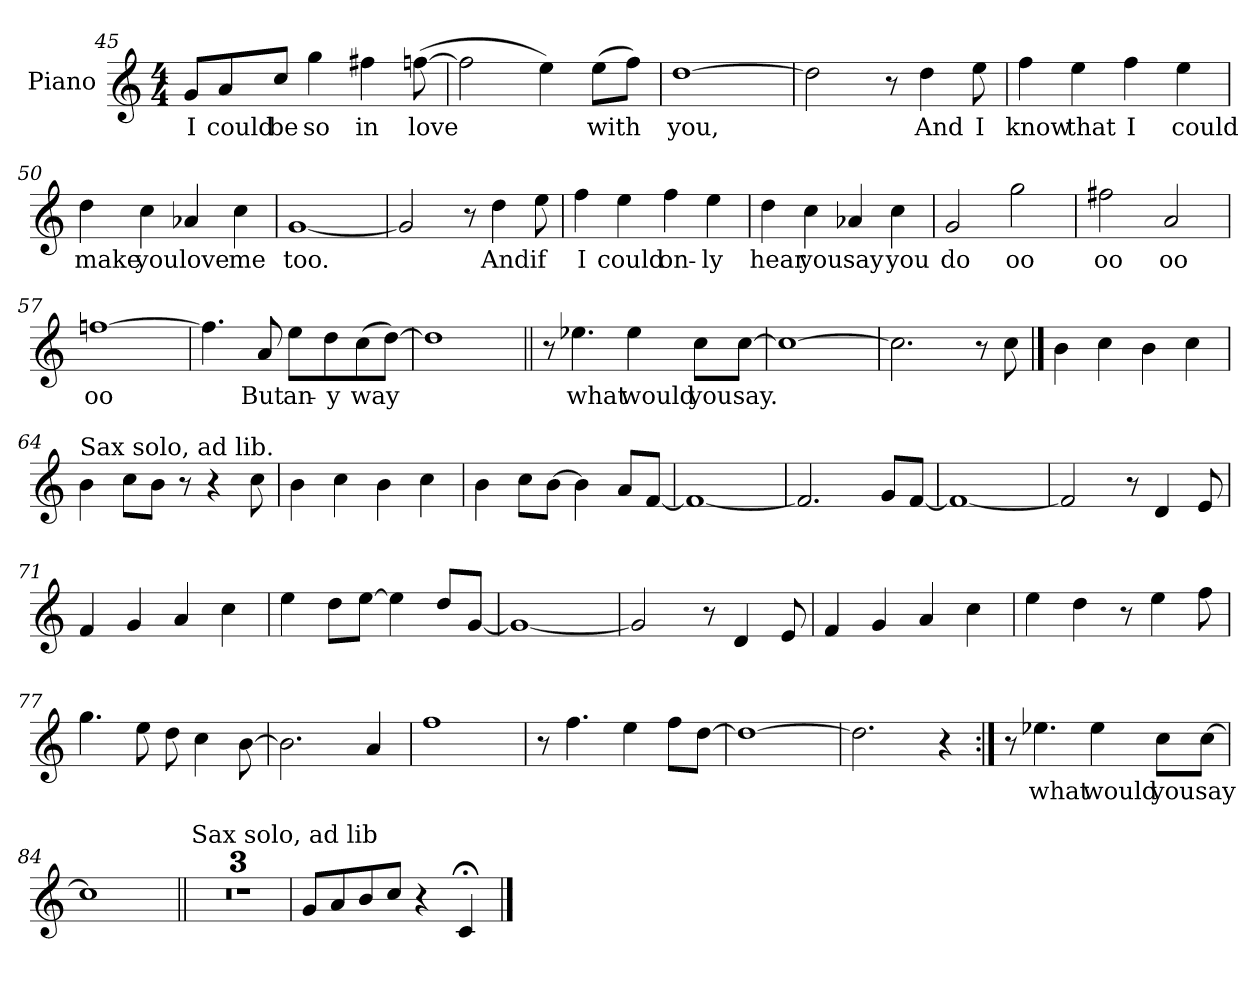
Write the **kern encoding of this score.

**kern	**text
*part1	*part1
*staff1	*staff1
*I"Piano	*
*I'Pno.	*
*clefG2	*
*k[]	*
*C:	*
*M4/4	*
=45	=45
8g/L	I
8a/	could
8cc/J	be
4gg\	so
4ff#X\	in
([8ffn\	love
!!LO:LB:g=z
=46	=46
2ff\]	.
4ee\)	.
(8ee\L	with
8ff\J)	.
=47	=47
[1dd	you,
=48	=48
2dd\]	.
8r	.
4dd\	And
8ee\	I
=49	=49
4ff\	know
4ee\	that
4ff\	I
4ee\	could
=50	=50
4dd\	make
4cc\	you
4a-X/	love
4cc\	me
=51	=51
[1g	too.
!!LO:LB:g=z
=52	=52
2g/]	.
8r	.
4dd\	And
8ee\	if
=53	=53
4ff\	I
4ee\	could
4ff\	on-
4ee\	-ly
=54	=54
4dd\	hear
4cc\	you
4a-X/	say
4cc\	you
=55	=55
2g/	do
2gg\	oo
=56	=56
2ff#X\	oo
2a/	oo
=57	=57
[1ffn	oo
!!LO:LB:g=z
=58	=58
4.ff\]	.
8a/	But
8ee\L	an-
8dd\	-y
(8cc\	way
[8dd\J)	.
=59	=59
1dd]	.
=60||	=60||
8r	.
4.ee-X\	what
4ee-\	would
8cc\L	you
[8cc\J	say.
=61	=61
1cc_	.
=62	=62
2.cc\]	.
8r	.
8cc\	.
==63	==63
4b\	.
4cc\	.
4b\	.
4cc\	.
!!LO:LB:g=z
=64	=64
!LO:TX:a:t=Sax solo, ad lib.	!
4b\	.
8cc\L	.
8b\J	.
8r	.
4r	.
8cc\	.
=65	=65
4b\	.
4cc\	.
4b\	.
4cc\	.
=66	=66
4b\	.
8cc\L	.
[8b\J	.
4b\]	.
8a/L	.
[8f/J	.
=67	=67
1f_	.
=68	=68
2.f/]	.
8g/L	.
[8f/J	.
=69	=69
1f_	.
=70	=70
2f/]	.
8r	.
4d/	.
8e/	.
=71	=71
4f/	.
4g/	.
4a/	.
4cc\	.
!!LO:LB:g=z
=72	=72
4ee\	.
8dd\L	.
[8ee\J	.
4ee\]	.
8dd/L	.
[8g/J	.
=73	=73
1g_	.
=74	=74
2g/]	.
8r	.
4d/	.
8e/	.
=75	=75
4f/	.
4g/	.
4a/	.
4cc\	.
=76	=76
4ee\	.
4dd\	.
8r	.
4ee\	.
8ff\	.
=77	=77
4.gg\	.
8ee\	.
8dd\	.
4cc\	.
[8b\	.
=78	=78
2.b\]	.
4a/	.
=79	=79
1ff	.
=80	=80
8r	.
4.ff\	.
4ee\	.
8ff\L	.
[8dd\J	.
!!LO:LB:g=z
=81	=81
1dd_	.
=82	=82
2.dd\]	.
4r	.
=83:|!	=83:|!
8r	.
4.ee-X\	what
4ee-\	would
8cc\L	you
[8cc\J	say
=84	=84
1cc]	.
=85||	=85||
!LO:TX:a:t=Sax solo, ad lib	!
1r	.
=86	=86
1r	.
=87	=87
1r	.
=88	=88
8g/L	.
8a/	.
8b/	.
8cc/J	.
4r	.
4c;</	.
==	==
*-	*-
